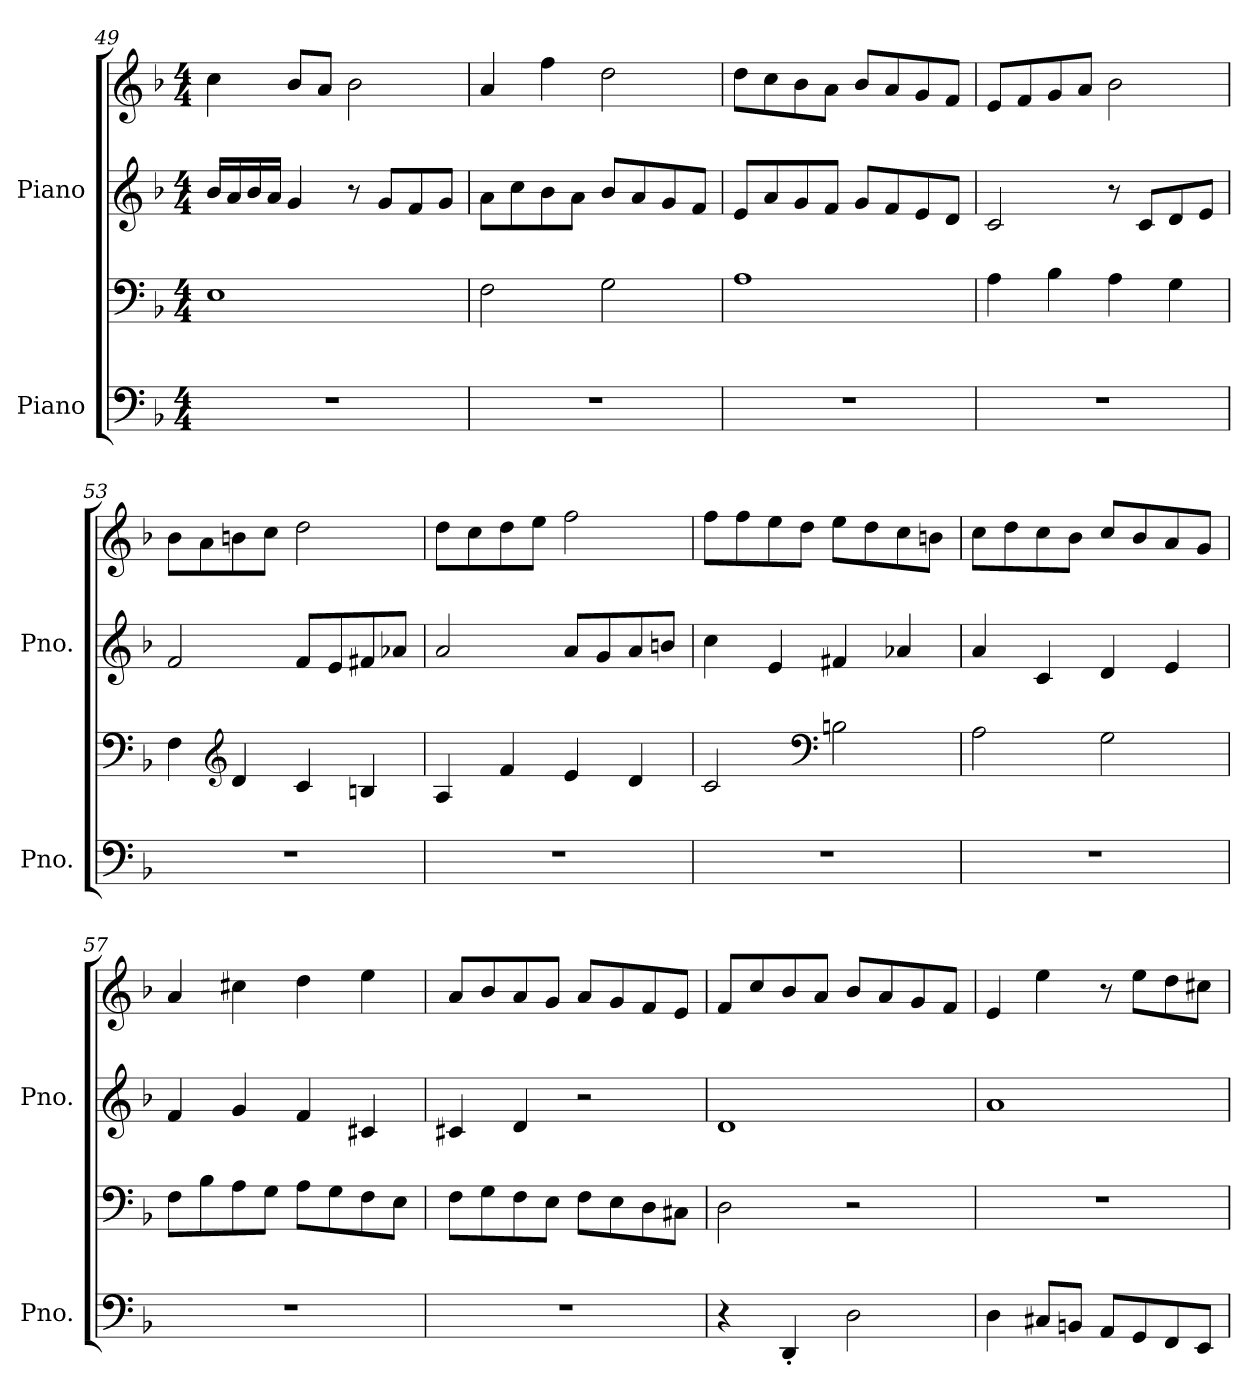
**kern	**kern	**kern	**kern
*part2	*part2	*part1	*part1
*staff4	*staff3	*staff2	*staff1
*I"Piano	*	*I"Piano	*
*I'Pno.	*	*I'Pno.	*
!!LO:PB:g=z
*clefF4	*clefF4	*clefG2	*clefG2
*k[b-]	*k[b-]	*k[b-]	*k[b-]
*M4/4	*M4/4	*M4/4	*M4/4
=49	=49	=49	=49
1r	1E	16b-/LL	4cc\
.	.	16a/	.
.	.	16b-/	.
.	.	16a/JJ	.
.	.	4g/	8b-/L
.	.	.	8a/J
.	.	8r	2b-\
.	.	8g/L	.
.	.	8f/	.
.	.	8g/J	.
=50	=50	=50	=50
1r	2F\	8a\L	4a/
.	.	8cc\	.
.	.	8b-\	4ff\
.	.	8a\J	.
.	2G\	8b-/L	2dd\
.	.	8a/	.
.	.	8g/	.
.	.	8f/J	.
=51	=51	=51	=51
1r	1A	8e/L	8dd\L
.	.	8a/	8cc\
.	.	8g/	8b-\
.	.	8f/J	8a\J
.	.	8g/L	8b-/L
.	.	8f/	8a/
.	.	8e/	8g/
.	.	8d/J	8f/J
=52	=52	=52	=52
1r	4A\	2c/	8e/L
.	.	.	8f/
.	4B-\	.	8g/
.	.	.	8a/J
.	4A\	8r	2b-\
.	.	8c/L	.
.	4G\	8d/	.
.	.	8e/J	.
!!LO:LB:g=z
=53	=53	=53	=53
1r	4F\	2f/	8b-\L
.	.	.	8a\
*	*clefG2	*	*
.	4d/	.	8bn\
.	.	.	8cc\J
.	4c/	8f/L	2dd\
.	.	8e/	.
.	4Bn/	8f#X/	.
.	.	8a-X/J	.
=54	=54	=54	=54
1r	4A/	2a/	8dd\L
.	.	.	8cc\
.	4f/	.	8dd\
.	.	.	8ee\J
.	4e/	8a/L	2ff\
.	.	8g/	.
.	4d/	8a/	.
.	.	8bn/J	.
=55	=55	=55	=55
1r	2c/	4cc\	8ff\L
.	.	.	8ff\
.	.	4e/	8ee\
.	.	.	8dd\J
*	*clefF4	*	*
.	2Bn\	4f#X/	8ee\L
.	.	.	8dd\
.	.	4a-X/	8cc\
.	.	.	8bn\J
=56	=56	=56	=56
1r	2A\	4a/	8cc\L
.	.	.	8dd\
.	.	4c/	8cc\
.	.	.	8b-\J
.	2G\	4d/	8cc/L
.	.	.	8b-/
.	.	4e/	8a/
.	.	.	8g/J
!!LO:LB:g=z
=57	=57	=57	=57
1r	8F\L	4f/	4a/
.	8B-\	.	.
.	8A\	4g/	4cc#X\
.	8G\J	.	.
.	8A\L	4f/	4dd\
.	8G\	.	.
.	8F\	4c#X/	4ee\
.	8E\J	.	.
=58	=58	=58	=58
1r	8F\L	4c#X/	8a/L
.	8G\	.	8b-/
.	8F\	4d/	8a/
.	8E\J	.	8g/J
.	8F\L	2r	8a/L
.	8E\	.	8g/
.	8D\	.	8f/
.	8C#X\J	.	8e/J
=59	=59	=59	=59
4r	2D\	1d	8f/L
.	.	.	8cc/
4DD'/	.	.	8b-/
.	.	.	8a/J
2D\	2r	.	8b-/L
.	.	.	8a/
.	.	.	8g/
.	.	.	8f/J
=60	=60	=60	=60
4D\	1r	1a	4e/
8C#X/L	.	.	4ee\
8BBn/J	.	.	.
8AA/L	.	.	8r
8GG/	.	.	8ee\L
8FF/	.	.	8dd\
8EE/J	.	.	8cc#X\J
=	=	=	=
*-	*-	*-	*-
